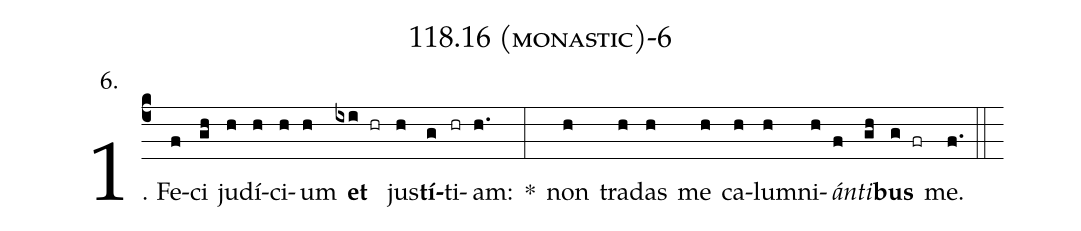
name: 118.16 (monastic)-6;
annotation: 6.;
%%
(c4)1. Fe(f)ci(gh) ju(h)dí(h)ci(h)um(h) <b>et</b>(ixi hr) jus(h)<b>tí</b>(g)ti(hr)am:(h.) *(:) non(h) tra(h)das(h) me(h) ca(h)lum(h)ni(h)<i>án</i>(f)<i>ti</i>(gh)<b>bus</b>(g fr) me.(f.) (::)
